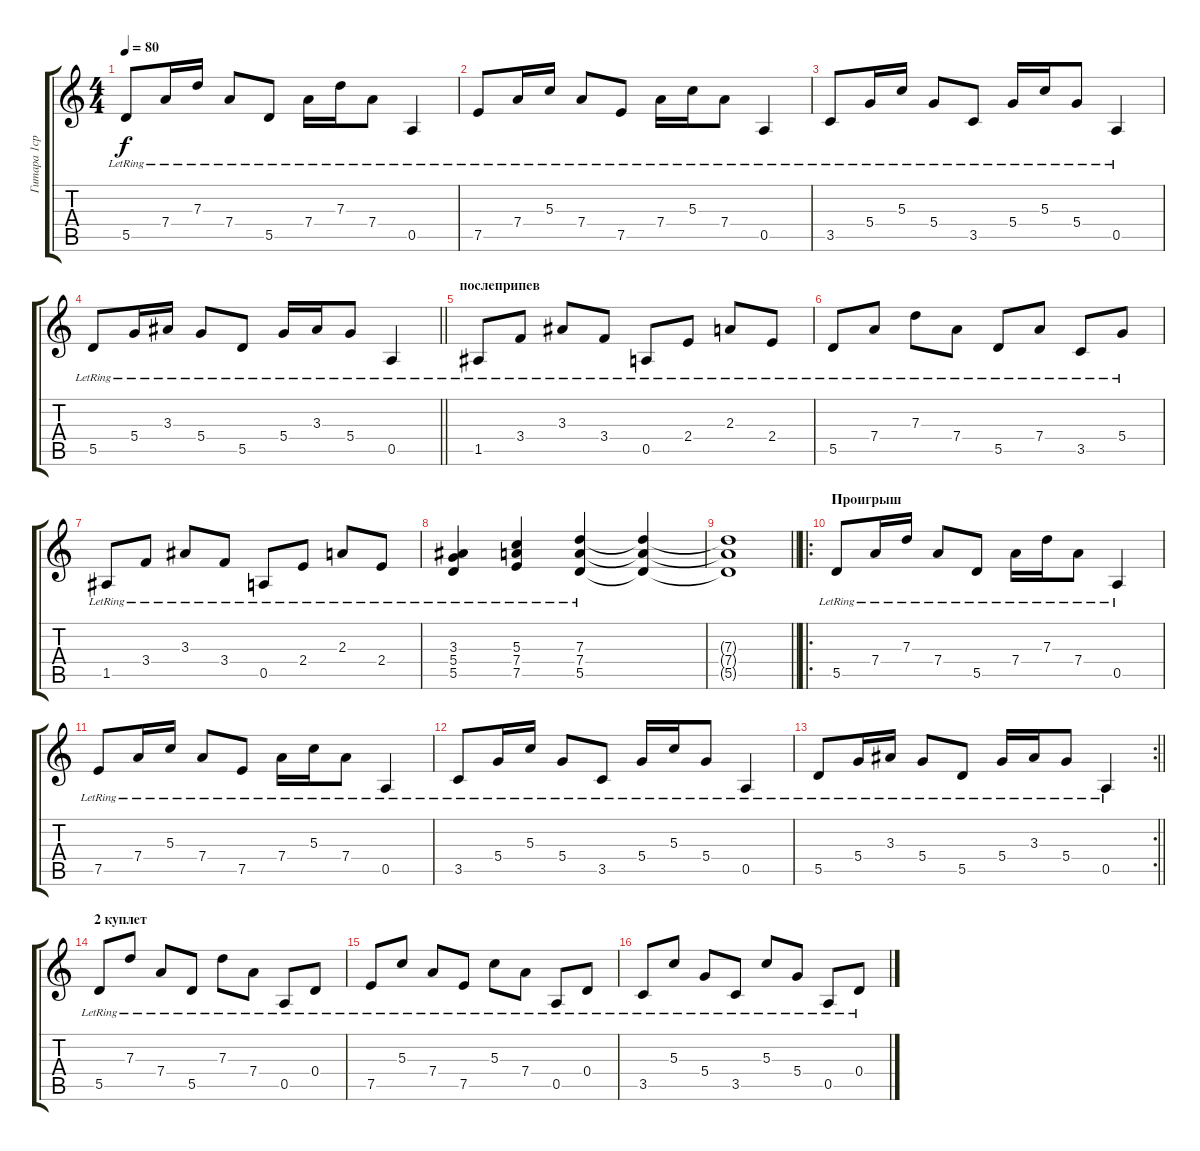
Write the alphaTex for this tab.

\track ("Гитара 1сритм партия" "Гитара 1ср") {instrument acousticguitarsteel}
\staff {score tabs}
\tuning (E4 B3 G3 D3 A2 E2) {hide}
\ts (4 4)
\tempo 80
\clef g2
\ks c
5.5{lr}.8{dy f} 7.4{lr}.16 7.3{lr}.16 7.4{lr}.8 5.5{lr}.8 7.4{lr}.16 7.3{lr}.16 7.4{lr}.8 0.5{lr}.4 |
7.5{lr}.8 7.4{lr}.16 5.3{lr}.16 7.4{lr}.8 7.5{lr}.8 7.4{lr}.16 5.3{lr}.16 7.4{lr}.8 0.5{lr}.4 |
3.5{lr}.8 5.4{lr}.16 5.3{lr}.16 5.4{lr}.8 3.5{lr}.8 5.4{lr}.16 5.3{lr}.16 5.4{lr}.8 0.5{lr}.4 |
\barLineRight lightlight
5.5{lr}.8 5.4{lr}.16 3.3{lr}.16 5.4{lr}.8 5.5{lr}.8 5.4{lr}.16 3.3{lr}.16 5.4{lr}.8 0.5{lr}.4 |
\section ("" "послеприпев")
1.5{lr}.8 3.4{lr}.8 3.3{lr}.8 3.4{lr}.8 0.5{lr}.8 2.4{lr}.8 2.3{lr}.8 2.4{lr}.8 |
5.5{lr}.8 7.4{lr}.8 7.3{lr}.8 7.4{lr}.8 5.5{lr}.8 7.4{lr}.8 3.5{lr}.8 5.4{lr}.8 |
1.5{lr}.8 3.4{lr}.8 3.3{lr}.8 3.4{lr}.8 0.5{lr}.8 2.4{lr}.8 2.3{lr}.8 2.4{lr}.8 |
(3.3{lr} 5.4{lr} 5.5{lr}).4 (5.3{lr} 7.4{lr} 7.5{lr}).4 (7.3{lr} 7.4{lr} 5.5{lr}).4 (7.3{t} 7.4{t} 5.5{t}).4 |
\barLineRight lightlight
(7.3{t} 7.4{t} 5.5{t}).1 |
\ro
\section ("" "Проигрыш")
5.5{lr}.8 7.4{lr}.16 7.3{lr}.16 7.4{lr}.8 5.5{lr}.8 7.4{lr}.16 7.3{lr}.16 7.4{lr}.8 0.5{lr}.4 |
7.5{lr}.8 7.4{lr}.16 5.3{lr}.16 7.4{lr}.8 7.5{lr}.8 7.4{lr}.16 5.3{lr}.16 7.4{lr}.8 0.5{lr}.4 |
3.5{lr}.8 5.4{lr}.16 5.3{lr}.16 5.4{lr}.8 3.5{lr}.8 5.4{lr}.16 5.3{lr}.16 5.4{lr}.8 0.5{lr}.4 |
\rc 2
\barLineRight lightlight
5.5{lr}.8 5.4{lr}.16 3.3{lr}.16 5.4{lr}.8 5.5{lr}.8 5.4{lr}.16 3.3{lr}.16 5.4{lr}.8 0.5{lr}.4 |
\section ("" "2 куплет")
5.5{lr}.8 7.3{lr}.8 7.4{lr}.8 5.5{lr}.8 7.3{lr}.8 7.4{lr}.8 0.5{lr}.8 0.4{lr}.8 |
7.5{lr}.8 5.3{lr}.8 7.4{lr}.8 7.5{lr}.8 5.3{lr}.8 7.4{lr}.8 0.5{lr}.8 0.4{lr}.8 |
3.5{lr}.8 5.3{lr}.8 5.4{lr}.8 3.5{lr}.8 5.3{lr}.8 5.4{lr}.8 0.5{lr}.8 0.4{lr}.8
